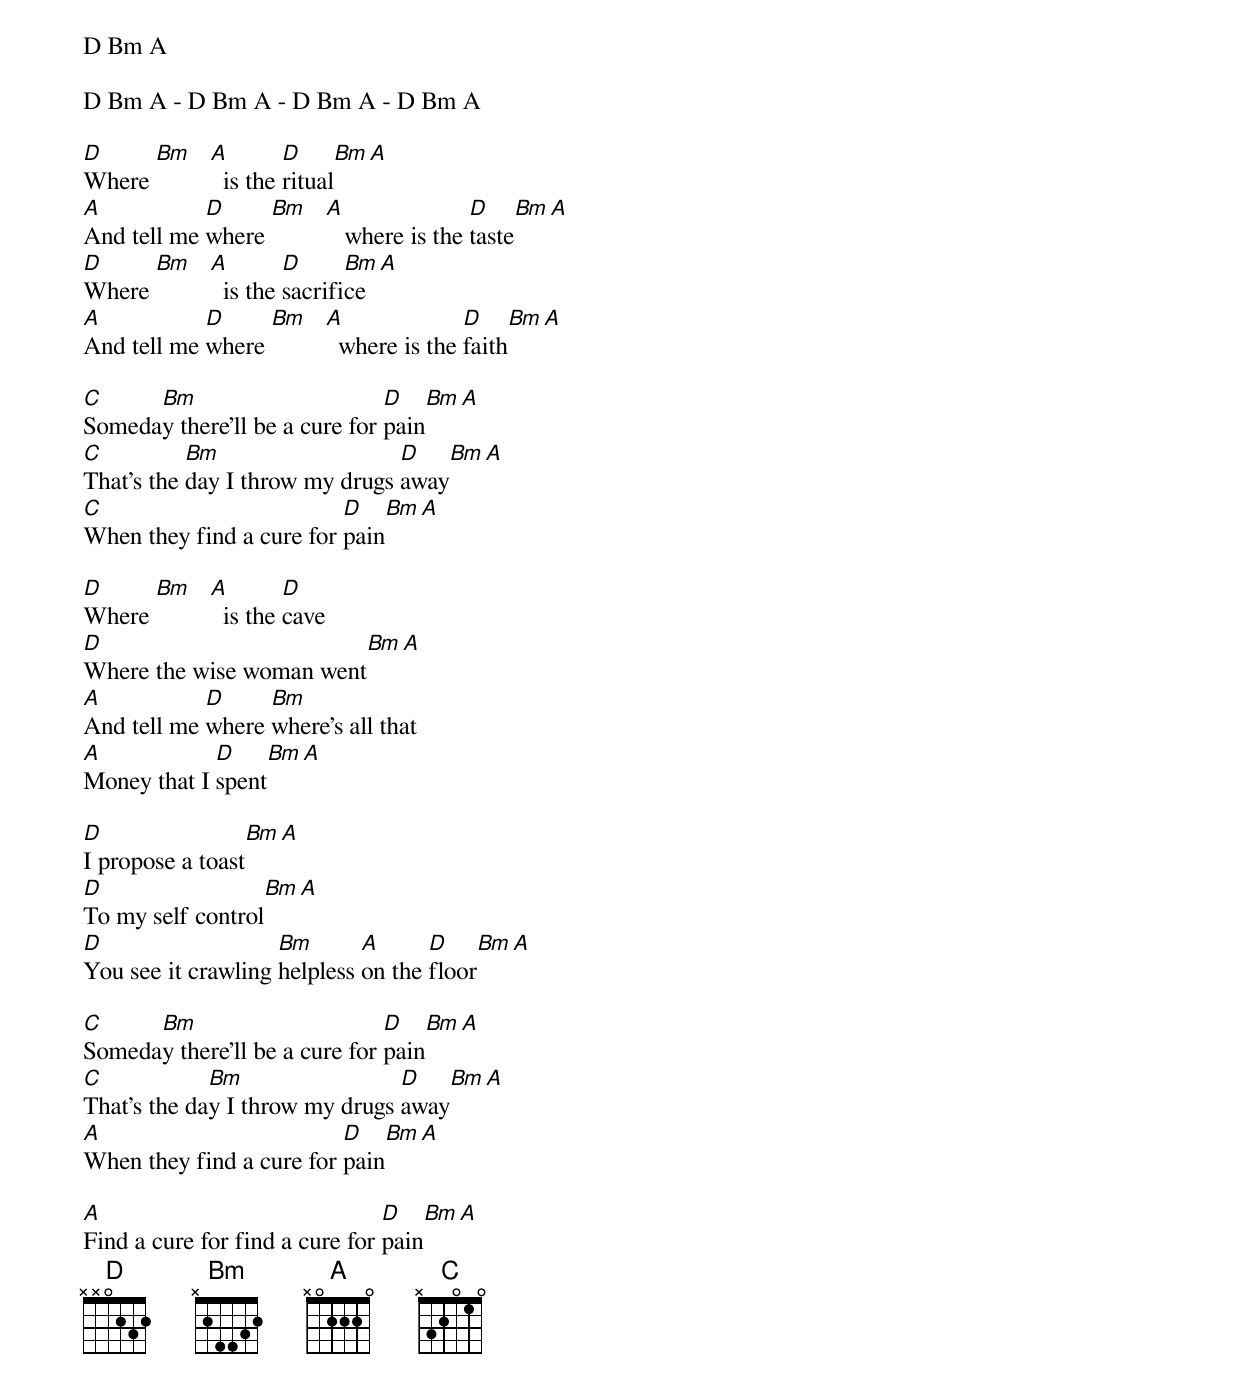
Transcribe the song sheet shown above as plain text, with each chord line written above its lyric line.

D Bm A

D Bm A - D Bm A - D Bm A - D Bm A

D     Bm A        D      Bm A
Where      is the ritual
A           D     Bm A               D      Bm A
And tell me where       where is the taste
D     Bm A        D      Bm A
Where      is the sacrifice
A           D     Bm A              D      Bm A
And tell me where      where is the faith

C     Bm                       D      Bm A
Someday there'll be a cure for pain
C          Bm                   D      Bm A
That's the day I throw my drugs away
C                         D     Bm A
When they find a cure for pain

D     Bm A        D
Where      is the cave
D                        Bm A
Where the wise woman went
A           D     Bm
And tell me where where's all that
A            D      Bm A
Money that I spent

D                Bm A
I propose a toast
D                 Bm A
To my self control
D                   Bm       A      D      Bm A
You see it crawling helpless on the floor

C     Bm                       D      Bm A
Someday there'll be a cure for pain
C            Bm                 D      Bm A
That's the day I throw my drugs away
A                         D     Bm A
When they find a cure for pain

A                               D      Bm A
Find a cure for find a cure for pain
